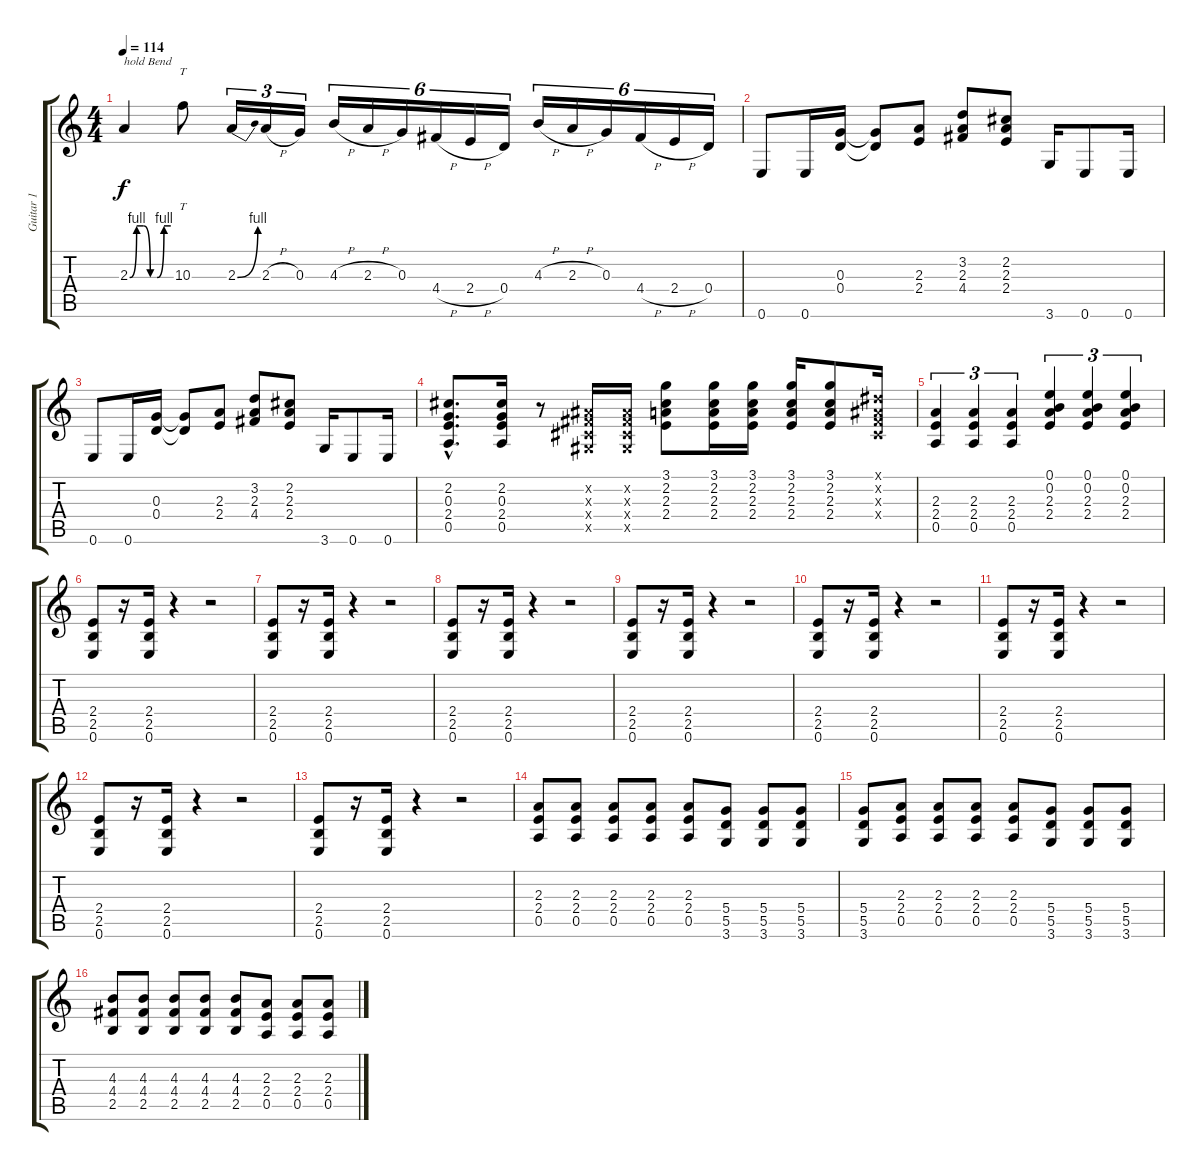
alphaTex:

\track ("Guitar 1" "Guitar 1") {instrument distortionguitar}
\staff {score tabs}
\tuning (E4 B3 G3 D3 A2 E2) {hide}
\ts (4 4)
\tempo 114
\clef g2
\ks c
2.3{be (custom 0 0 10 4 20 4 30 0 40 0 50 4 60 4)}.4{txt "hold Bend" dy f} 10.3.8{tt} 2.3{be (bend 0 0 60 4)}.16{tu (3 2)} 2.3{h}.16{tu (3 2)} 0.3.16{tu (3 2)} 4.3{h}.16{tu (6 4)} 2.3{h}.16{tu (6 4)} 0.3.16{tu (6 4)} 4.4{h}.16{tu (6 4)} 2.4{h}.16{tu (6 4)} 0.4.16{tu (6 4)} 4.3{h}.16{tu (6 4)} 2.3{h}.16{tu (6 4)} 0.3.16{tu (6 4)} 4.4{h}.16{tu (6 4)} 2.4{h}.16{tu (6 4)} 0.4.16{tu (6 4)} |
0.6.8 0.6.16 (0.3 0.4).16 (0.3{t} 0.4{t}).8 (2.3 2.4).8 (3.2 2.3 4.4).8 (2.2 2.3 2.4).8 3.6.16 0.6.8 0.6.16 |
0.6.8 0.6.16 (0.3 0.4).16 (0.3{t} 0.4{t}).8 (2.3 2.4).8 (3.2 2.3 4.4).8 (2.2 2.3 2.4).8 3.6.16 0.6.8 0.6.16 |
(2.2{hac} 0.3{hac} 2.4{hac} 0.5{hac}).8{d} (2.2 0.3 2.4 0.5).16 r.8 (-1.2{x} -1.3{x} -1.4{x} -1.5{x}).16 (-1.2{x} -1.3{x} -1.4{x} -1.5{x}).16 (3.1 2.2 2.3 2.4).8 (3.1 2.2 2.3 2.4).16 (3.1 2.2 2.3 2.4).16 (3.1 2.2 2.3 2.4).16 (3.1 2.2 2.3 2.4).8 (-1.1{x} -1.2{x} -1.3{x} -1.4{x}).16 |
(2.3 2.4 0.5).4{tu (3 2)} (2.3 2.4 0.5).4{tu (3 2)} (2.3 2.4 0.5).4{tu (3 2)} (0.1 0.2 2.3 2.4).4{tu (3 2)} (0.1 0.2 2.3 2.4).4{tu (3 2)} (0.1 0.2 2.3 2.4).4{tu (3 2)} |
(2.4 2.5 0.6).8 r.16 (2.4 2.5 0.6).16 r.4 r.2 |
(2.4 2.5 0.6).8 r.16 (2.4 2.5 0.6).16 r.4 r.2 |
(2.4 2.5 0.6).8 r.16 (2.4 2.5 0.6).16 r.4 r.2 |
(2.4 2.5 0.6).8 r.16 (2.4 2.5 0.6).16 r.4 r.2 |
(2.4 2.5 0.6).8 r.16 (2.4 2.5 0.6).16 r.4 r.2 |
(2.4 2.5 0.6).8 r.16 (2.4 2.5 0.6).16 r.4 r.2 |
(2.4 2.5 0.6).8 r.16 (2.4 2.5 0.6).16 r.4 r.2 |
(2.4 2.5 0.6).8 r.16 (2.4 2.5 0.6).16 r.4 r.2 |
(2.3 2.4 0.5).8 (2.3 2.4 0.5).8 (2.3 2.4 0.5).8 (2.3 2.4 0.5).8 (2.3 2.4 0.5).8 (5.4 5.5 3.6).8 (5.4 5.5 3.6).8 (5.4 5.5 3.6).8 |
(5.4 5.5 3.6).8 (2.3 2.4 0.5).8 (2.3 2.4 0.5).8 (2.3 2.4 0.5).8 (2.3 2.4 0.5).8 (5.4 5.5 3.6).8 (5.4 5.5 3.6).8 (5.4 5.5 3.6).8 |
(4.3 4.4 2.5).8 (4.3 4.4 2.5).8 (4.3 4.4 2.5).8 (4.3 4.4 2.5).8 (4.3 4.4 2.5).8 (2.3 2.4 0.5).8 (2.3 2.4 0.5).8 (2.3 2.4 0.5).8
